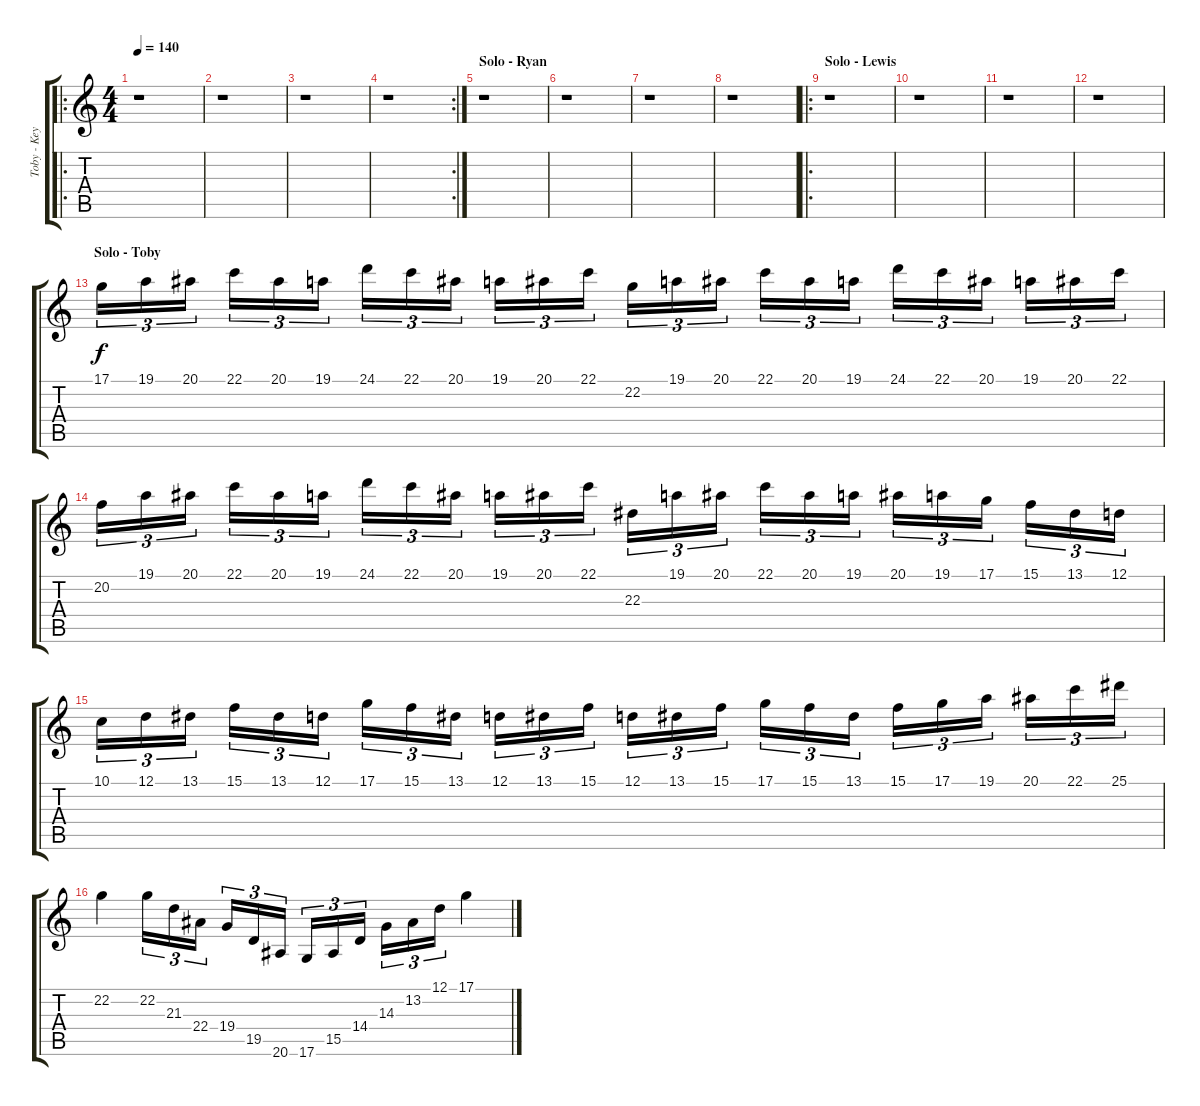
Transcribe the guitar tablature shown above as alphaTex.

\track ("Toby - Keyboard Lead" "Toby - Key") {instrument churchorgan}
\staff {score tabs}
\tuning (D4 A3 F3 C3 G2 D2) {hide}
\ro
\ts (4 4)
\tempo 140
\clef g2
\ks c
r.1{dy f} |
r.1 |
r.1 |
\rc 2
r.1 |
\section ("" "Solo - Ryan")
r.1 |
r.1 |
r.1 |
r.1 |
\ro
\section ("" "Solo - Lewis")
r.1 |
r.1 |
r.1 |
r.1 |
\section ("" "Solo - Toby")
17.1.16{tu (3 2) instrument lead1square} 19.1.16{tu (3 2)} 20.1.16{tu (3 2)} 22.1.16{tu (3 2)} 20.1.16{tu (3 2)} 19.1.16{tu (3 2)} 24.1.16{tu (3 2)} 22.1.16{tu (3 2)} 20.1.16{tu (3 2)} 19.1.16{tu (3 2)} 20.1.16{tu (3 2)} 22.1.16{tu (3 2)} 22.2.16{tu (3 2)} 19.1.16{tu (3 2)} 20.1.16{tu (3 2)} 22.1.16{tu (3 2)} 20.1.16{tu (3 2)} 19.1.16{tu (3 2)} 24.1.16{tu (3 2)} 22.1.16{tu (3 2)} 20.1.16{tu (3 2)} 19.1.16{tu (3 2)} 20.1.16{tu (3 2)} 22.1.16{tu (3 2)} |
20.2.16{tu (3 2)} 19.1.16{tu (3 2)} 20.1.16{tu (3 2)} 22.1.16{tu (3 2)} 20.1.16{tu (3 2)} 19.1.16{tu (3 2)} 24.1.16{tu (3 2)} 22.1.16{tu (3 2)} 20.1.16{tu (3 2)} 19.1.16{tu (3 2)} 20.1.16{tu (3 2)} 22.1.16{tu (3 2)} 22.3.16{tu (3 2)} 19.1.16{tu (3 2)} 20.1.16{tu (3 2)} 22.1.16{tu (3 2)} 20.1.16{tu (3 2)} 19.1.16{tu (3 2)} 20.1.16{tu (3 2)} 19.1.16{tu (3 2)} 17.1.16{tu (3 2)} 15.1.16{tu (3 2)} 13.1.16{tu (3 2)} 12.1.16{tu (3 2)} |
10.1.16{tu (3 2)} 12.1.16{tu (3 2)} 13.1.16{tu (3 2)} 15.1.16{tu (3 2)} 13.1.16{tu (3 2)} 12.1.16{tu (3 2)} 17.1.16{tu (3 2)} 15.1.16{tu (3 2)} 13.1.16{tu (3 2)} 12.1.16{tu (3 2)} 13.1.16{tu (3 2)} 15.1.16{tu (3 2)} 12.1.16{tu (3 2)} 13.1.16{tu (3 2)} 15.1.16{tu (3 2)} 17.1.16{tu (3 2)} 15.1.16{tu (3 2)} 13.1.16{tu (3 2)} 15.1.16{tu (3 2)} 17.1.16{tu (3 2)} 19.1.16{tu (3 2)} 20.1.16{tu (3 2)} 22.1.16{tu (3 2)} 25.1.16{tu (3 2)} |
22.2.4 22.2.16{tu (3 2)} 21.3.16{tu (3 2)} 22.4.16{tu (3 2)} 19.4.16{tu (3 2)} 19.5.16{tu (3 2)} 20.6.16{tu (3 2)} 17.6.16{tu (3 2)} 15.5.16{tu (3 2)} 14.4.16{tu (3 2)} 14.3.16{tu (3 2)} 13.2.16{tu (3 2)} 12.1.16{tu (3 2)} 17.1.4
